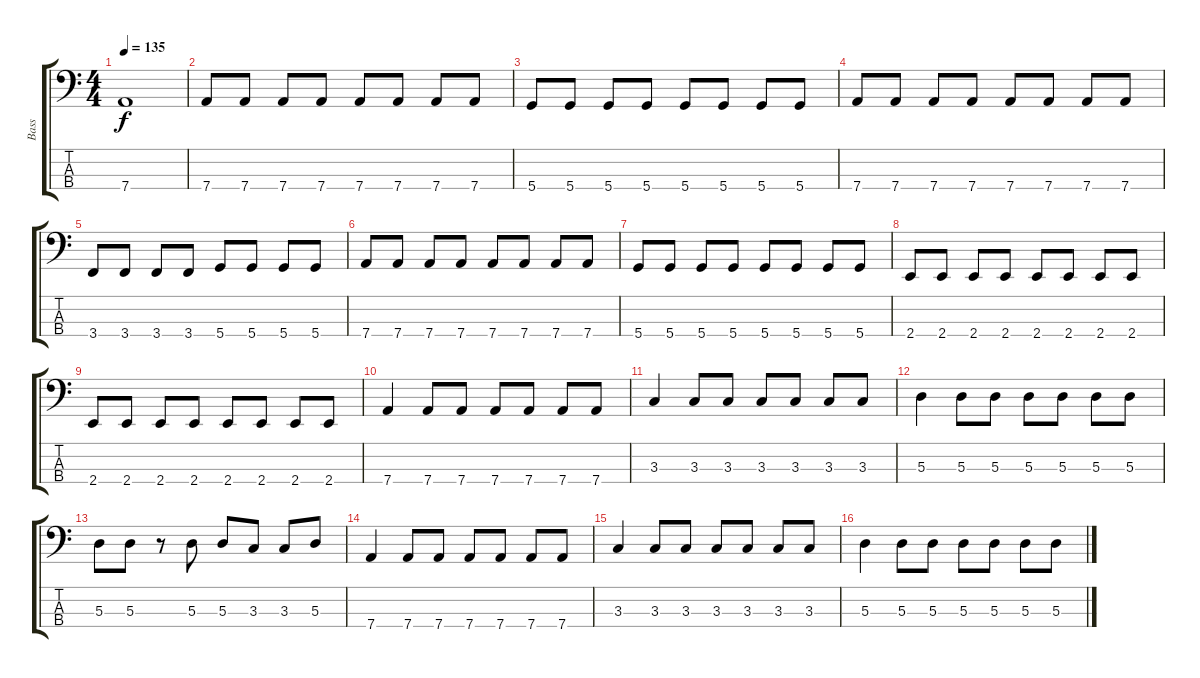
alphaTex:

\track ("Bass" "Bass") {instrument electricbassfinger}
\staff {score tabs}
\tuning (G2 D2 A1 D1) {hide}
\ts (4 4)
\tempo 135
\clef f4
\ks c
7.4.1{dy f} |
7.4.8 7.4.8 7.4.8 7.4.8 7.4.8 7.4.8 7.4.8 7.4.8 |
5.4.8 5.4.8 5.4.8 5.4.8 5.4.8 5.4.8 5.4.8 5.4.8 |
7.4.8 7.4.8 7.4.8 7.4.8 7.4.8 7.4.8 7.4.8 7.4.8 |
3.4.8 3.4.8 3.4.8 3.4.8 5.4.8 5.4.8 5.4.8 5.4.8 |
7.4.8 7.4.8 7.4.8 7.4.8 7.4.8 7.4.8 7.4.8 7.4.8 |
5.4.8 5.4.8 5.4.8 5.4.8 5.4.8 5.4.8 5.4.8 5.4.8 |
2.4.8 2.4.8 2.4.8 2.4.8 2.4.8 2.4.8 2.4.8 2.4.8 |
2.4.8 2.4.8 2.4.8 2.4.8 2.4.8 2.4.8 2.4.8 2.4.8 |
7.4.4 7.4.8 7.4.8 7.4.8 7.4.8 7.4.8 7.4.8 |
3.3.4 3.3.8 3.3.8 3.3.8 3.3.8 3.3.8 3.3.8 |
5.3.4 5.3.8 5.3.8 5.3.8 5.3.8 5.3.8 5.3.8 |
5.3.8 5.3.8 r.8 5.3.8 5.3.8 3.3.8 3.3.8 5.3.8 |
7.4.4 7.4.8 7.4.8 7.4.8 7.4.8 7.4.8 7.4.8 |
3.3.4 3.3.8 3.3.8 3.3.8 3.3.8 3.3.8 3.3.8 |
5.3.4 5.3.8 5.3.8 5.3.8 5.3.8 5.3.8 5.3.8
